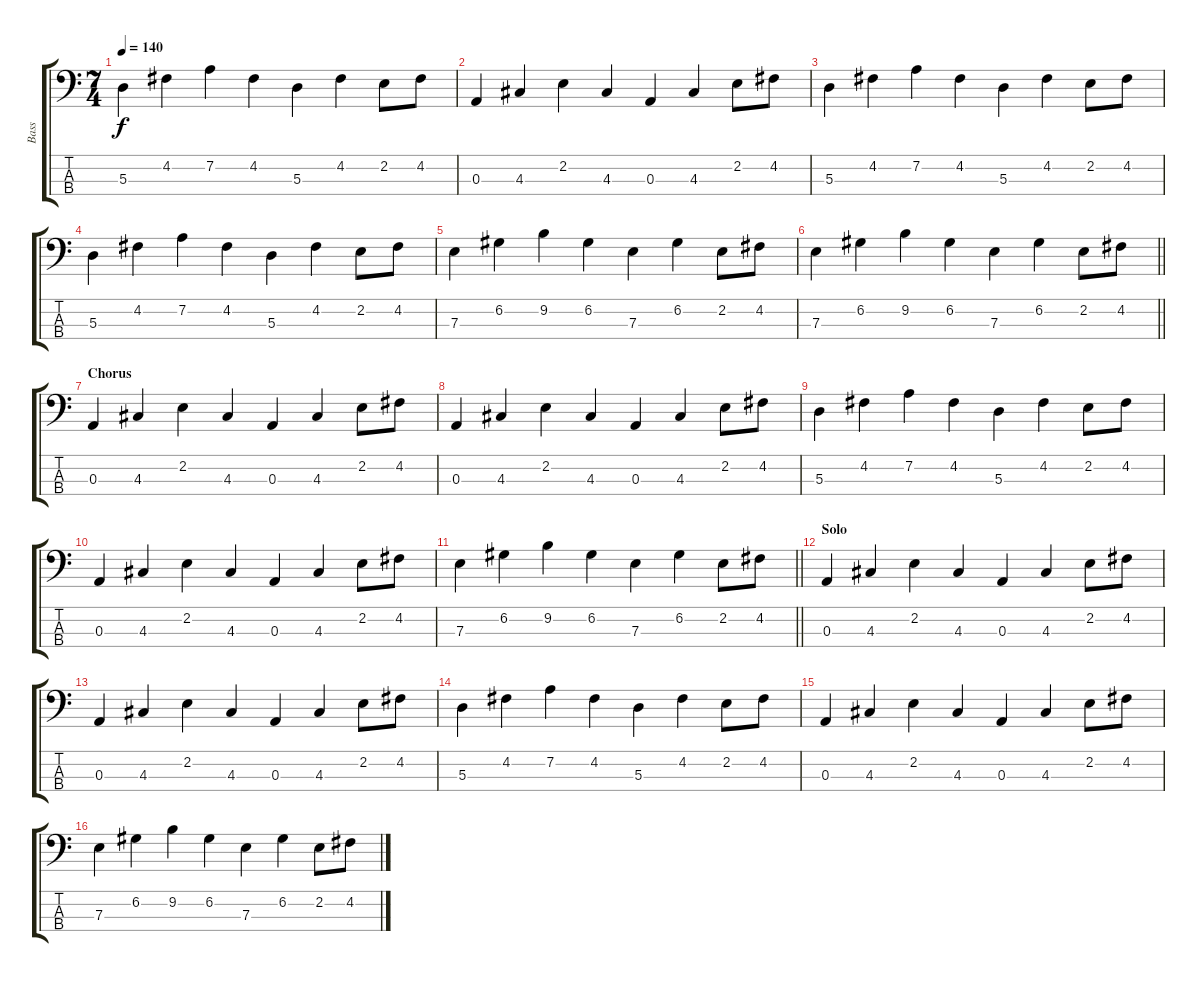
\track ("Bass" "Bass") {instrument electricbassfinger}
\staff {score tabs}
\tuning (G2 D2 A1 E1) {hide}
\ts (7 4)
\tempo 140
\clef f4
\ks c
5.3.4{dy f} 4.2.4 7.2.4 4.2.4 5.3.4 4.2.4 2.2.8 4.2.8 |
0.3.4 4.3.4 2.2.4 4.3.4 0.3.4 4.3.4 2.2.8 4.2.8 |
5.3.4 4.2.4 7.2.4 4.2.4 5.3.4 4.2.4 2.2.8 4.2.8 |
5.3.4 4.2.4 7.2.4 4.2.4 5.3.4 4.2.4 2.2.8 4.2.8 |
7.3.4 6.2.4 9.2.4 6.2.4 7.3.4 6.2.4 2.2.8 4.2.8 |
\barLineRight lightlight
7.3.4 6.2.4 9.2.4 6.2.4 7.3.4 6.2.4 2.2.8 4.2.8 |
\section ("" "Chorus")
0.3.4 4.3.4 2.2.4 4.3.4 0.3.4 4.3.4 2.2.8 4.2.8 |
0.3.4 4.3.4 2.2.4 4.3.4 0.3.4 4.3.4 2.2.8 4.2.8 |
5.3.4 4.2.4 7.2.4 4.2.4 5.3.4 4.2.4 2.2.8 4.2.8 |
0.3.4 4.3.4 2.2.4 4.3.4 0.3.4 4.3.4 2.2.8 4.2.8 |
\barLineRight lightlight
7.3.4 6.2.4 9.2.4 6.2.4 7.3.4 6.2.4 2.2.8 4.2.8 |
\section ("" "Solo")
0.3.4 4.3.4 2.2.4 4.3.4 0.3.4 4.3.4 2.2.8 4.2.8 |
0.3.4 4.3.4 2.2.4 4.3.4 0.3.4 4.3.4 2.2.8 4.2.8 |
5.3.4 4.2.4 7.2.4 4.2.4 5.3.4 4.2.4 2.2.8 4.2.8 |
0.3.4 4.3.4 2.2.4 4.3.4 0.3.4 4.3.4 2.2.8 4.2.8 |
7.3.4 6.2.4 9.2.4 6.2.4 7.3.4 6.2.4 2.2.8 4.2.8
